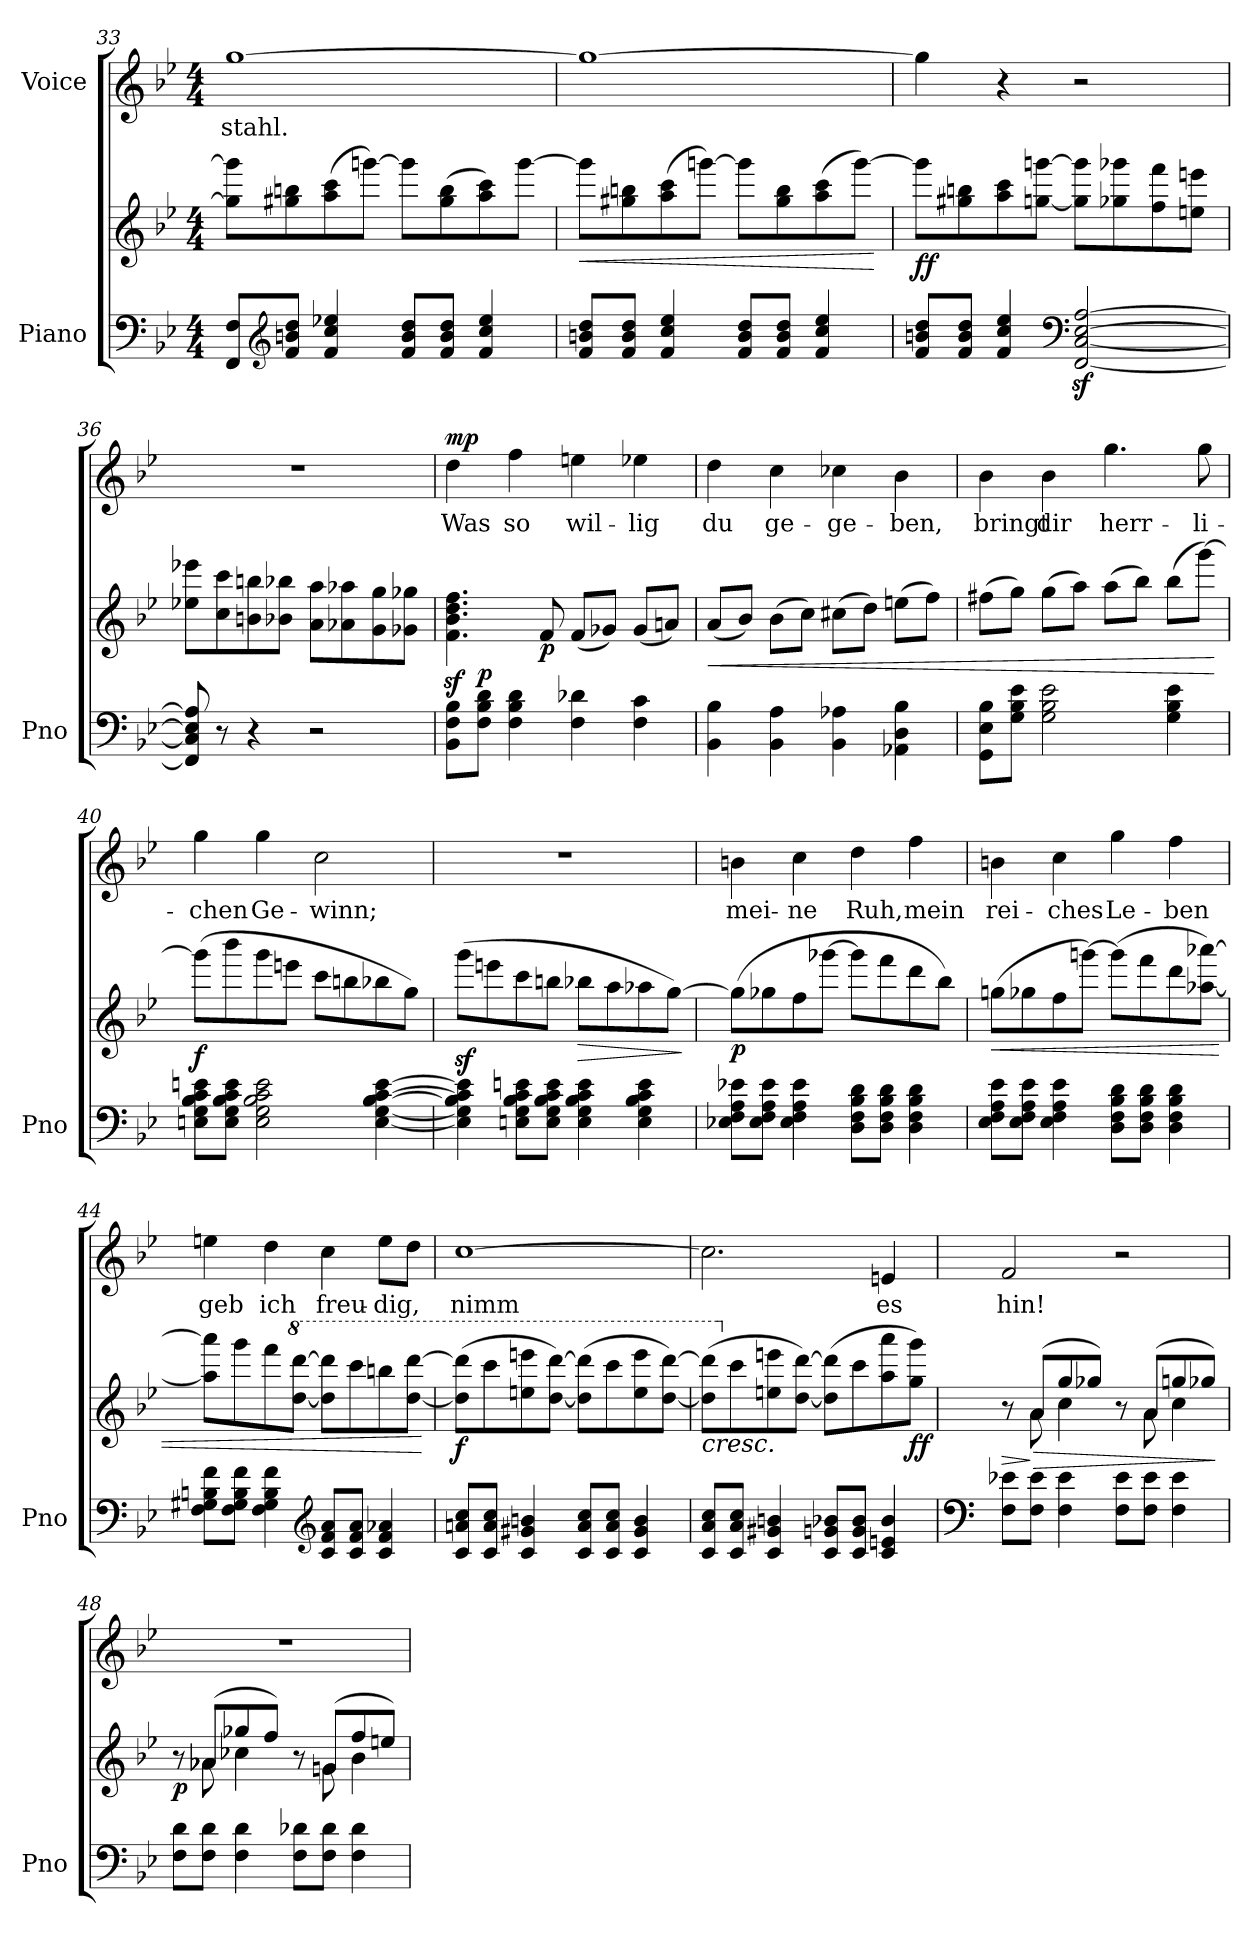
**kern	**kern	**dynam	**kern	**text	**dynam
*part2	*part2	*part2	*part1	*part1	*part1
*staff3	*staff2	*staff2/3	*staff1	*staff1	*staff1
*I"Piano	*	*	*I"Voice	*	*
*I'Pno	*	*	*	*	*
!!LO:PB:g=z
*clefF4	*clefG2	*	*clefG2	*	*
*k[b-e-]	*k[b-e-]	*	*k[b-e-]	*	*
*M4/4	*M4/4	*	*M4/4	*	*
=33	=33	=33	=33	=33	=33
!	!	!LO:DY:b	!	!LO:LY:b	!
!	!	!LO:DY:n=1:b	!	!	!
8FF/ 8F/L	8gg\] 8ggg\]L	other-dynamics f	[1gg	-stahl.	.
*clefG2	*	*	*	*	*
8f/ 8bn/ 8dd/J	8gg#X\ 8bbn\	.	.	.	.
4f/ 4cc/ 4ee-X/	(>8aa\ 8ccc\	.	.	.	.
.	[8gggn\J)	.	.	.	.
8f/ 8b/ 8dd/L	8ggg\L]	.	.	.	.
8f/ 8b/ 8dd/J	(>8gg#\ 8bb\	.	.	.	.
4f/ 4cc/ 4ee-/	8aa\ 8ccc\)	.	.	.	.
.	[8ggg\J	.	.	.	.
=34	=34	=34	=34	=34	=34
!	!	!LO:HP:b	!	!	!
8f/ 8bn/ 8dd/L	8ggg\L]	<	1gg_	.	.
8f/ 8b/ 8dd/J	8gg#X\ 8bbn\	.	.	.	.
4f/ 4cc/ 4ee-/	(>8aa\ 8ccc\	.	.	.	.
.	[8gggn\J)	.	.	.	.
8f/ 8b/ 8dd/L	8ggg\L]	.	.	.	.
8f/ 8b/ 8dd/J	8gg#\ 8bb\	.	.	.	.
4f/ 4cc/ 4ee-/	(>8aa\ 8ccc\	.	.	.	.
.	[8ggg\J)	.	.	.	.
.	.	[	.	.	.
=35	=35	=35	=35	=35	=35
!	!	!LO:DY:b	!	!	!
8f/ 8bn/ 8dd/L	8ggg\L]	ff	4gg\]	.	.
8f/ 8b/ 8dd/J	8gg#X\ 8bbn\	.	.	.	.
4f/ 4cc/ 4ee-/	8aa\ 8ccc\	.	4r	.	.
.	[8ggn\ [8gggn\J	.	.	.	.
*clefF4	*	*	*	*	*
[2FF/z< [2C/z< [2E-/z< [2A/z<	8gg\] 8ggg\]L	.	2r	.	.
.	8gg-X\ 8ggg-X\	.	.	.	.
.	8ff\ 8fff\	.	.	.	.
.	8een\ 8eeen\J	.	.	.	.
=36	=36	=36	=36	=36	=36
8FF/] 8C/] 8E-/] 8A/]	8ee-X\ 8eee-X\L	.	1r	.	.
8r	8cc\ 8ccc\	.	.	.	.
4r	8bn\ 8bbn\	.	.	.	.
.	8b-X\ 8bb-X\J	.	.	.	.
2r	8a\ 8aa\L	.	.	.	.
.	8a-X\ 8aa-X\	.	.	.	.
.	8g\ 8gg\	.	.	.	.
.	8g-X\ 8gg-X\J	.	.	.	.
!!LO:PB:g=z
=37	=37	=37	=37	=37	=37
!	!	!	!	!LO:LY:b	!LO:DY:a
8BB-\ 8F\ 8B-\L	4.f\z< 4.b-\z< 4.dd\z< 4.ff\z<	.	4dd\	Was	mp
!	!	!LO:DY:a=2	!	!	!
8F\ 8B-\ 8d\J	.	p	.	.	.
!	!	!	!	!LO:LY:b	!
4F\ 4B-\ 4d\	.	.	4ff\	so	.
!	!	!LO:DY:b	!	!	!
.	8f/	p	.	.	.
!	!	!	!	!LO:LY:b	!
4F\ 4d-X\	(<8f/L	.	4een\	wil-	.
.	8g-X/J)	.	.	.	.
!	!	!	!	!LO:LY:b	!
4F\ 4c\	(<8g-/L	.	4ee-X\	-lig	.
.	8an/J)	.	.	.	.
=38	=38	=38	=38	=38	=38
!	!	!LO:HP:b	!	!LO:LY:b	!
4BB-\ 4B-\	(<8a/L	<	4dd\	du	.
.	8b-/J)	.	.	.	.
!	!	!	!	!LO:LY:b	!
4BB-\ 4A\	(>8b-\L	.	4cc\	ge-	.
.	8cc\J)	.	.	.	.
!	!	!	!	!LO:LY:b	!
4BB-\ 4A-X\	(>8cc#X\L	.	4cc-X\	-ge-	.
.	8dd\J)	.	.	.	.
!	!	!	!	!LO:LY:b	!
4AA-X\ 4D\ 4B-\	(>8een\L	.	4b-\	-ben,	.
.	8ff\J)	.	.	.	.
=39	=39	=39	=39	=39	=39
!	!	!	!	!LO:LY:b	!
8GG\ 8E-\ 8B-\L	(>8ff#X\L	.	4b-\	bringt	.
8G\ 8B-\ 8e-\J	8gg\J)	.	.	.	.
!	!	!	!	!LO:LY:b	!
2G\ 2B-\ 2e-\	(>8gg\L	.	4b-\	dir	.
.	8aa\J)	.	.	.	.
!	!	!	!	!LO:LY:b	!
.	(>8aa\L	.	4.gg\	herr-	.
.	8bb-\J)	.	.	.	.
4G\ 4B-\ 4e-\	(>8bb-\L	.	.	.	.
!	!	!	!	!LO:LY:b	!
.	[8ggg\J)	.	8gg\	-li-	.
.	.	[	.	.	.
=40	=40	=40	=40	=40	=40
!	!	!LO:DY:b	!	!LO:LY:b	!
8En\ 8G\ 8B-\ 8c\ 8en\L	(>8ggg\L]	f	4gg\	-chen	.
8E\ 8G\ 8B-\ 8c\ 8e\J	8bbb-\	.	.	.	.
!	!	!	!	!LO:LY:b	!
2E\ 2G\ 2B-\ 2c\ 2e\	8ggg\	.	4gg\	Ge-	.
.	8eeen\J	.	.	.	.
!	!	!	!	!LO:LY:b	!
.	8ccc\L	.	2cc\	-winn;	.
.	8bbn\	.	.	.	.
[4E\ [4G\ [4B-\ [4c\ [4e\	8bb-X\	.	.	.	.
.	8gg\J)	.	.	.	.
!!LO:LB:g=z
=41	=41	=41	=41	=41	=41
4E\] 4G\] 4B-\] 4c\] 4e\]	(>8gggz<\L	.	1r	.	.
.	8eeen\	.	.	.	.
8En\ 8G\ 8B-\ 8c\ 8en\L	8ccc\	.	.	.	.
8E\ 8G\ 8B-\ 8c\ 8e\J	8bbn\J	.	.	.	.
!	!	!LO:HP:b	!	!	!
4E\ 4G\ 4B-\ 4c\ 4e\	8bb-X\L	>	.	.	.
.	8aa\	.	.	.	.
4E\ 4G\ 4B-\ 4c\ 4e\	8aa-X\	.	.	.	.
.	[8gg\J)	.	.	.	.
.	.	]	.	.	.
=42	=42	=42	=42	=42	=42
!	!	!LO:DY:b	!	!LO:LY:b	!
8E-X\ 8F\ 8A\ 8e-X\L	(>8gg\L]	p	4bn\	mei-	.
8E-\ 8F\ 8A\ 8e-\J	8gg-X\	.	.	.	.
!	!	!	!	!LO:LY:b	!
4E-\ 4F\ 4A\ 4e-\	8ff\	.	4cc\	-ne	.
.	[8ggg-X\J	.	.	.	.
!	!	!	!	!LO:LY:b	!
8D\ 8F\ 8B-\ 8d\L	8ggg-\L]	.	4dd\	Ruh,	.
8D\ 8F\ 8B-\ 8d\J	8fff\	.	.	.	.
!	!	!	!	!LO:LY:b	!
4D\ 4F\ 4B-\ 4d\	8ddd\	.	4ff\	mein	.
.	8bb-\J)	.	.	.	.
=43	=43	=43	=43	=43	=43
!	!	!LO:HP:b	!	!LO:LY:b	!
8E-\ 8F\ 8A\ 8e-\L	(>8ggn\L	<	4bn\	rei-	.
8E-\ 8F\ 8A\ 8e-\J	8gg-X\	.	.	.	.
!	!	!	!	!LO:LY:b	!
4E-\ 4F\ 4A\ 4e-\	8ff\	.	4cc\	-ches	.
.	[8gggn\J)	.	.	.	.
!	!	!	!	!LO:LY:b	!
8D\ 8F\ 8B-\ 8d\L	(>8ggg\L]	.	4gg\	Le-	.
8D\ 8F\ 8B-\ 8d\J	8fff\	.	.	.	.
!	!	!	!	!LO:LY:b	!
4D\ 4F\ 4B-\ 4d\	8ddd\	.	4ff\	-ben	.
.	[8aa-X\ [8aaa-X\J)	.	.	.	.
=44	=44	=44	=44	=44	=44
!	!	!	!	!LO:LY:b	!
8F\ 8G#X\ 8Bn\ 8f\L	8aa-\] 8aaa-\]L	.	4een\	geb	.
8F\ 8G#\ 8B\ 8f\J	8ggg\	.	.	.	.
!	!	!	!	!LO:LY:b	!
4F\ 4G#\ 4B\ 4f\	8fff\	.	4dd\	ich	.
*	*8va	*	*	*	*
.	[8ddd\ [8dddd\J	.	.	.	.
*clefG2	*	*	*	*	*
!	!	!	!	!LO:LY:b	!
8c/ 8f/ 8a/L	8ddd\] 8dddd\]L	.	4cc\	freu-	.
8c/ 8f/ 8a/J	8cccc\	.	.	.	.
!	!	!	!	!LO:LY:b	!
4c/ 4f/ 4a-X/	8bbbn\	.	8ee\L	-dig,	.
.	[8ddd\ [8dddd\J	.	8dd\J	.	.
.	.	[	.	.	.
!!LO:LB:g=z
=45	=45	=45	=45	=45	=45
!	!	!LO:DY:b	!	!LO:LY:b	!
8c/ 8an/ 8cc/L	(>8ddd\] 8dddd\]L	f	[1cc	nimm	.
8c/ 8a/ 8cc/J	8cccc\	.	.	.	.
4c/ 4g#X/ 4bn/	8eeen\ 8eeeen\	.	.	.	.
.	[8ddd\ [8dddd\J)	.	.	.	.
8c/ 8a/ 8cc/L	(>8ddd\] 8dddd\]L	.	.	.	.
8c/ 8a/ 8cc/J	8cccc\	.	.	.	.
4c/ 4g#/ 4b/	8eee\ 8eeee\	.	.	.	.
.	[8ddd\ [8dddd\J)	.	.	.	.
=46	=46	=46	=46	=46	=46
!	!	!LO:HP:b	!	!	!
8c/ 8a/ 8cc/L	(>8ddd\] 8dddd\]L	<	2.cc\]	.	.
*	*X8va	*	*	*	*
8c/ 8a/ 8cc/J	8ccc\	.	.	.	.
4c/ 4g#X/ 4bn/	8een\ 8eeen\	.	.	.	.
.	[8dd\ [8ddd\J)	.	.	.	.
8c/ 8gn/ 8b-X/L	(>8dd\] 8ddd\]L	.	.	.	.
8c/ 8g/ 8b-/J	8ccc\	.	.	.	.
!	!	!	!	!LO:LY:b	!
4c/ 4en/ 4b-/	8aa\ 8aaa\	.	4en/	es	.
!	!	!LO:DY:b	!	!	!
.	8gg\ 8ggg\J)	ff	.	.	.
.	.	[	.	.	.
=47	=47	=47	=47	=47	=47
*clefF4	*	*	*	*	*
!	!	!LO:HP:b	!	!LO:LY:b	!
*	*^	*	*	*	*
8F\ 8e-X\L	8r	8ryy	>	2f/	hin!	.
!	!	!	!LO:HP:n=1:b	!	!	!
8F\ 8e-\J	(>8a/L	8a\	] >	.	.	.
4F\ 4e-\	8gg/	4cc\	.	.	.	.
.	8gg-X/J)	.	.	.	.	.
8F\ 8e-\L	8r	8ryy	.	2r	.	.
8F\ 8e-\J	(>8a/L	8a\	.	.	.	.
4F\ 4e-\	8ggn/	4cc\	.	.	.	.
.	8gg-X/J)	.	.	.	.	.
*	*v	*v	*	*	*	*
.	.	]	.	.	.
=48	=48	=48	=48	=48	=48
*	*^	*	*	*	*
!	!	!	!LO:DY:b	!	!	!
8F\ 8d\L	8r	8ryy	p	1r	.	.
8F\ 8d\J	(>8a-X/L	8a-\	.	.	.	.
4F\ 4d\	8gg-X/	4cc-X\	.	.	.	.
.	8ff/J)	.	.	.	.	.
8F\ 8d-X\L	8r	8ryy	.	.	.	.
8F\ 8d-\J	(>8gn/L	8g\	.	.	.	.
4F\ 4d-\	8ff/	4b-\	.	.	.	.
.	8een/J)	.	.	.	.	.
*	*v	*v	*	*	*	*
=	=	=	=	=	=
*-	*-	*-	*-	*-	*-
